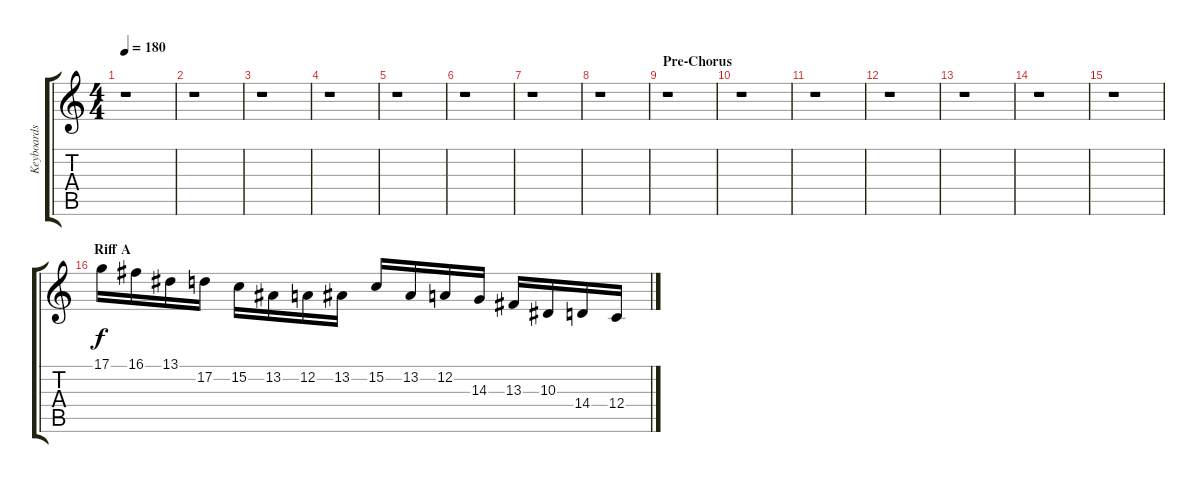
\track ("Keyboards" "Keyboards") {instrument harpsichord}
\staff {score tabs}
\tuning (D4 A3 F3 C3 G2 D2) {hide}
\ts (4 4)
\tempo 180
\clef g2
\ks c
r.1{dy f} |
r.1 |
r.1 |
r.1 |
r.1 |
r.1 |
r.1 |
r.1 |
\section ("" "Pre-Chorus")
r.1 |
r.1 |
r.1 |
r.1 |
r.1 |
r.1 |
r.1 |
\section ("" "Riff A")
17.1.16 16.1.16 13.1.16 17.2.16 15.2.16 13.2.16 12.2.16 13.2.16 15.2.16 13.2.16 12.2.16 14.3.16 13.3.16 10.3.16 14.4.16 12.4.16
